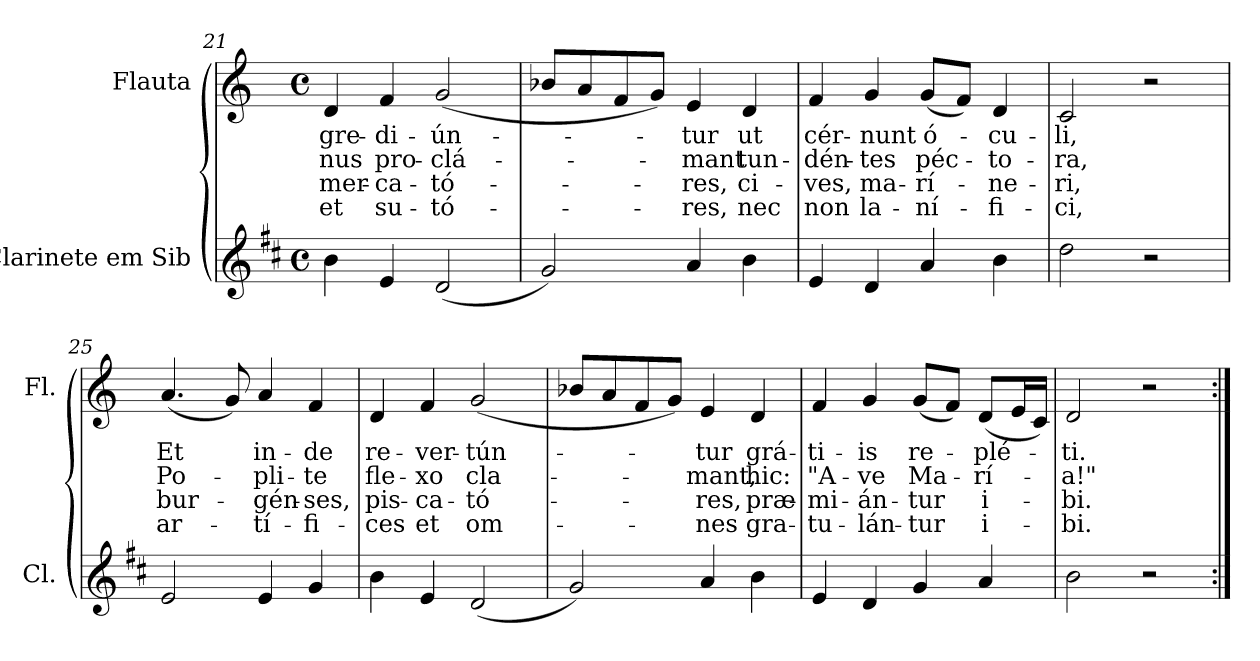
**kern	**kern	**text	**text	**text	**text
*part2	*part1	*part1	*part1	*part1	*part1
*staff2	*staff1	*staff1	*staff1	*staff1	*staff1
*I"Clarinete em Sib	*I"Flauta	*	*	*	*
*I'Cl.	*I'Fl.	*	*	*	*
*clefG2	*clefG2	*	*	*	*
*ITrd1c2	*	*	*	*	*
*k[]	*k[]	*	*	*	*
*C:	*C:	*	*	*	*
*M4/4	*M4/4	*	*	*	*
*met(c)	*met(c)	*	*	*	*
=21	=21	=21	=21	=21	=21
!	!	!LO:LY:b:color=#000000	!LO:LY:b:color=#000000	!LO:LY:b:color=#000000	!LO:LY:b:color=#000000
4ai\	4di/	-gre-	-nus	mer-	et
!	!	!LO:LY:b:color=#000000	!LO:LY:b:color=#000000	!LO:LY:b:color=#000000	!LO:LY:b:color=#000000
4di/	4fi/	-di-	pro-	-ca-	su-
!	!	!LO:LY:b:color=#000000	!LO:LY:b:color=#000000	!LO:LY:b:color=#000000	!LO:LY:b:color=#000000
(2ci/	(2gi/	-ún-	-clá-	-tó-	-tó-
=22	=22	=22	=22	=22	=22
2fi/)	8b-Xi/L	.	.	.	.
.	8ai/	.	.	.	.
.	8fi/	.	.	.	.
.	8gi/J)	.	.	.	.
!	!	!LO:LY:b:color=#000000	!LO:LY:b:color=#000000	!LO:LY:b:color=#000000	!LO:LY:b:color=#000000
4gi/	4ei/	-tur	-mant	-res,	-res,
!	!	!LO:LY:b:color=#000000	!LO:LY:b:color=#000000	!LO:LY:b:color=#000000	!LO:LY:b:color=#000000
4ai\	4di/	ut	tun-	ci-	nec
=23	=23	=23	=23	=23	=23
!	!	!LO:LY:b:color=#000000	!LO:LY:b:color=#000000	!LO:LY:b:color=#000000	!LO:LY:b:color=#000000
4di/	4fi/	cér-	-dén-	-ves,	non
!	!	!LO:LY:b:color=#000000	!LO:LY:b:color=#000000	!LO:LY:b:color=#000000	!LO:LY:b:color=#000000
4ci/	4gi/	-nunt	-tes	ma-	la-
!	!	!LO:LY:b:color=#000000	!LO:LY:b:color=#000000	!LO:LY:b:color=#000000	!LO:LY:b:color=#000000
4gi/	(8gi/L	ó-	péc-	-rí-	-ní-
.	8fi/J)	.	.	.	.
!	!	!LO:LY:b:color=#000000	!LO:LY:b:color=#000000	!LO:LY:b:color=#000000	!LO:LY:b:color=#000000
4ai\	4di/	-cu-	-to-	-ne-	-fi-
=24	=24	=24	=24	=24	=24
!	!	!LO:LY:b:color=#000000	!LO:LY:b:color=#000000	!LO:LY:b:color=#000000	!LO:LY:b:color=#000000
2cci\	2ci/	-li,	-ra,	-ri,	-ci,
2r	2r	.	.	.	.
!!LO:LB:g=z
=25	=25	=25	=25	=25	=25
!	!	!LO:LY:b:color=#000000	!LO:LY:b:color=#000000	!LO:LY:b:color=#000000	!LO:LY:b:color=#000000
2di/	(4.ai/	Et	Po-	bur-	ar-
.	8gi/)	.	.	.	.
!	!	!LO:LY:b:color=#000000	!LO:LY:b:color=#000000	!LO:LY:b:color=#000000	!LO:LY:b:color=#000000
4di/	4ai/	in-	-pli-	-gén-	-tí-
!	!	!LO:LY:b:color=#000000	!LO:LY:b:color=#000000	!LO:LY:b:color=#000000	!LO:LY:b:color=#000000
4fi/	4fi/	-de	-te	-ses,	-fi-
=26	=26	=26	=26	=26	=26
!	!	!LO:LY:b:color=#000000	!LO:LY:b:color=#000000	!LO:LY:b:color=#000000	!LO:LY:b:color=#000000
4ai\	4di/	re-	fle-	pis-	-ces
!	!	!LO:LY:b:color=#000000	!LO:LY:b:color=#000000	!LO:LY:b:color=#000000	!LO:LY:b:color=#000000
4di/	4fi/	-ver-	-xo	-ca-	et
!	!	!LO:LY:b:color=#000000	!LO:LY:b:color=#000000	!LO:LY:b:color=#000000	!LO:LY:b:color=#000000
(2ci/	(2gi/	-tún-	cla-	-tó-	om-
=27	=27	=27	=27	=27	=27
2fi/)	8b-Xi/L	.	.	.	.
.	8ai/	.	.	.	.
.	8fi/	.	.	.	.
.	8gi/J)	.	.	.	.
!	!	!LO:LY:b:color=#000000	!LO:LY:b:color=#000000	!LO:LY:b:color=#000000	!LO:LY:b:color=#000000
4gi/	4ei/	-tur	-mant,	-res,	-nes
!	!	!LO:LY:b:color=#000000	!LO:LY:b:color=#000000	!LO:LY:b:color=#000000	!LO:LY:b:color=#000000
4ai\	4di/	grá-	hic:	præ-	gra-
=28	=28	=28	=28	=28	=28
!	!	!LO:LY:b:color=#000000	!LO:LY:b:color=#000000	!LO:LY:b:color=#000000	!LO:LY:b:color=#000000
4di/	4fi/	-ti-	"A-	-mi-	-tu-
!	!	!LO:LY:b:color=#000000	!LO:LY:b:color=#000000	!LO:LY:b:color=#000000	!LO:LY:b:color=#000000
4ci/	4gi/	-is	-ve	-án-	-lán-
!	!	!LO:LY:b:color=#000000	!LO:LY:b:color=#000000	!LO:LY:b:color=#000000	!LO:LY:b:color=#000000
4fi/	(8gi/L	re-	Ma-	-tur	-tur
.	8fi/J)	.	.	.	.
!	!	!LO:LY:b:color=#000000	!LO:LY:b:color=#000000	!LO:LY:b:color=#000000	!LO:LY:b:color=#000000
4gi/	(8di/L	-plé-	-rí-	i-	i-
.	16ei/L	.	.	.	.
.	16ci/JJ)	.	.	.	.
=29	=29	=29	=29	=29	=29
!	!	!LO:LY:b:color=#000000	!LO:LY:b:color=#000000	!LO:LY:b:color=#000000	!LO:LY:b:color=#000000
2ai\	2di/	-ti.	-a!"	-bi.	-bi.
2r	2r	.	.	.	.
=:|!	=:|!	=:|!	=:|!	=:|!	=:|!
*-	*-	*-	*-	*-	*-
